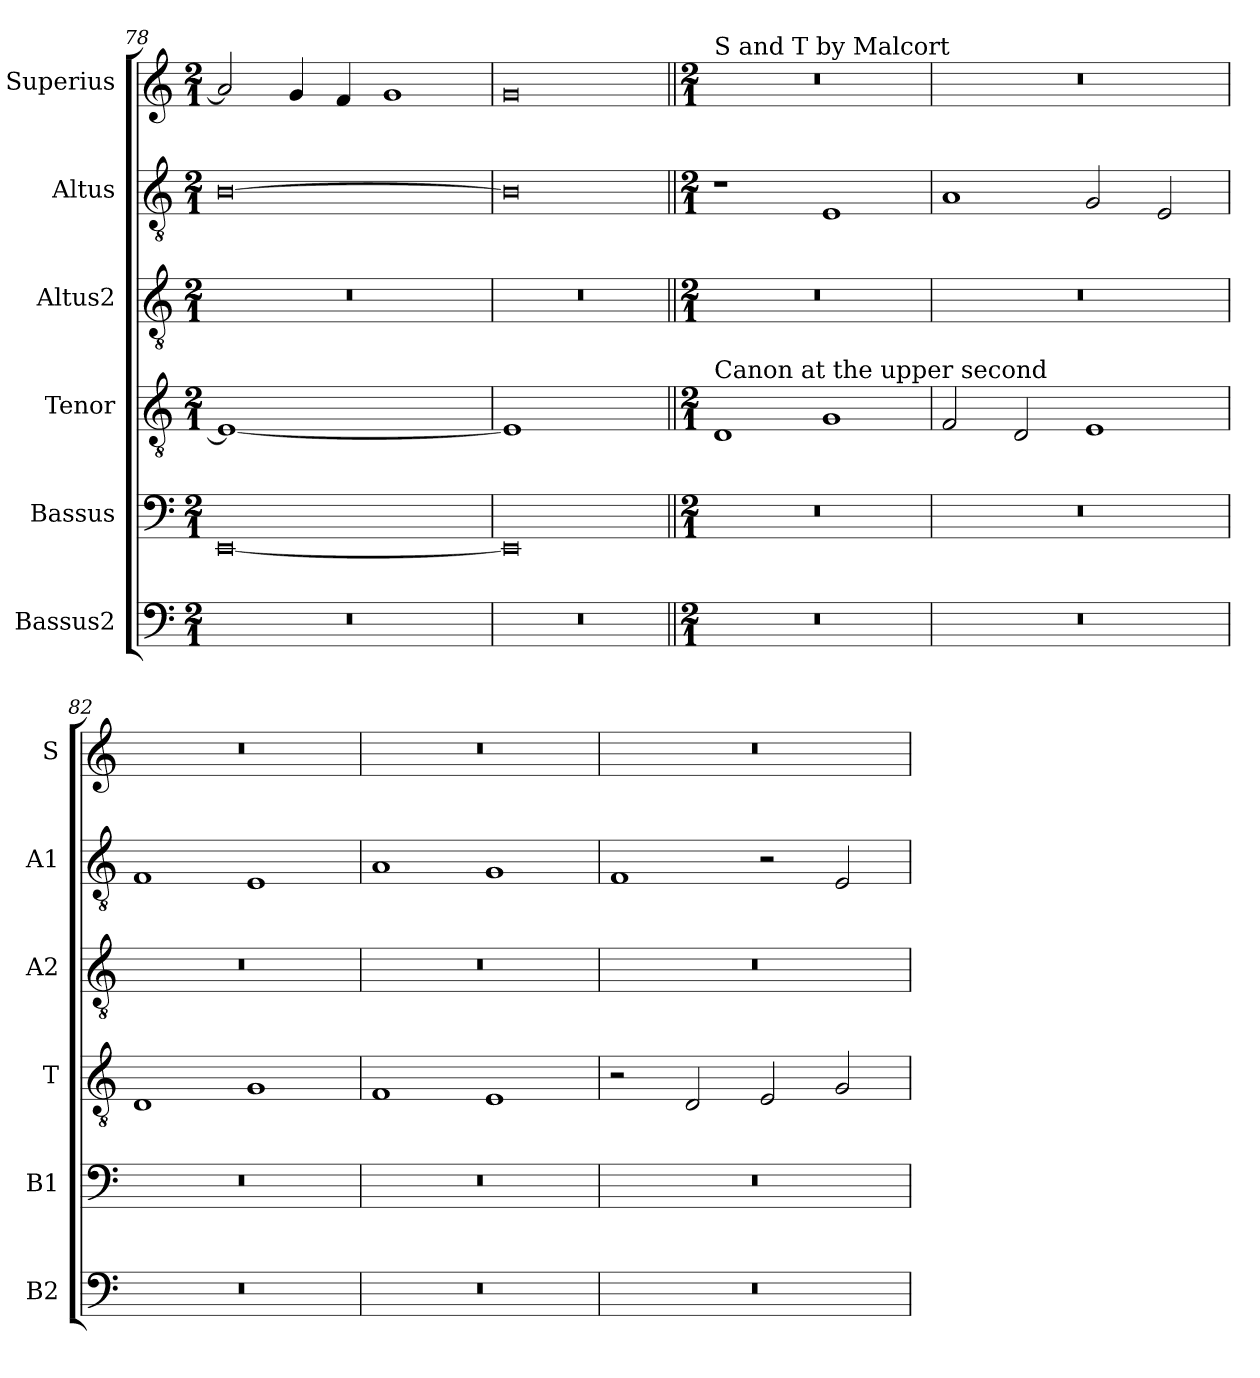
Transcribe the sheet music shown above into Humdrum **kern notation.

**kern	**kern	**kern	**kern	**kern	**kern
*part6	*part5	*part4	*part3	*part2	*part1
*staff6	*staff5	*staff4	*staff3	*staff2	*staff1
*I"Bassus2	*I"Bassus	*I"Tenor	*I"Altus2	*I"Altus	*I"Superius
*I'B2	*I'B1	*I'T	*I'A2	*I'A1	*I'S
*clefF4	*clefF4	*clefGv2	*clefGv2	*clefGv2	*clefG2
*k[]	*k[]	*k[]	*k[]	*k[]	*k[]
*M2/1	*M2/1	*M2/1	*M2/1	*M2/1	*M2/1
=78	=78	=78	=78	=78	=78
!	!	!LO:N:vis=1	!	!	!
0r	[0EE	0E_	0r	[0B	2a/]
.	.	.	.	.	4g/
.	.	.	.	.	4f/
.	.	.	.	.	1g
=79	=79	=79	=79	=79	=79
!	!	!LO:N:vis=1	!	!	!
0r	0EE]	0E]	0r	0B]	0g
!!LO:LB:g=z
=80||	=80||	=80||	=80||	=80||	=80||
*M2/1	*M2/1	*M2/1	*M2/1	*M2/1	*M2/1
!	!	!	!	!	!LO:TX:a:t=S and T by Malcort
!	!	!LO:TX:a:t=Canon at the upper second	!	!	!
0r	0r	1D	0r	1r	0r
.	.	1G	.	1E	.
=81	=81	=81	=81	=81	=81
0r	0r	2F/	0r	1A	0r
.	.	2D/	.	.	.
.	.	1E	.	2G/	.
.	.	.	.	2E/	.
=82	=82	=82	=82	=82	=82
0r	0r	1D	0r	1F	0r
.	.	1G	.	1E	.
=83	=83	=83	=83	=83	=83
0r	0r	1F	0r	1A	0r
.	.	1E	.	1G	.
=84	=84	=84	=84	=84	=84
0r	0r	2r	0r	1F	0r
.	.	2D/	.	.	.
.	.	2E/	.	2r	.
.	.	2G/	.	2E/	.
=	=	=	=	=	=
*-	*-	*-	*-	*-	*-
